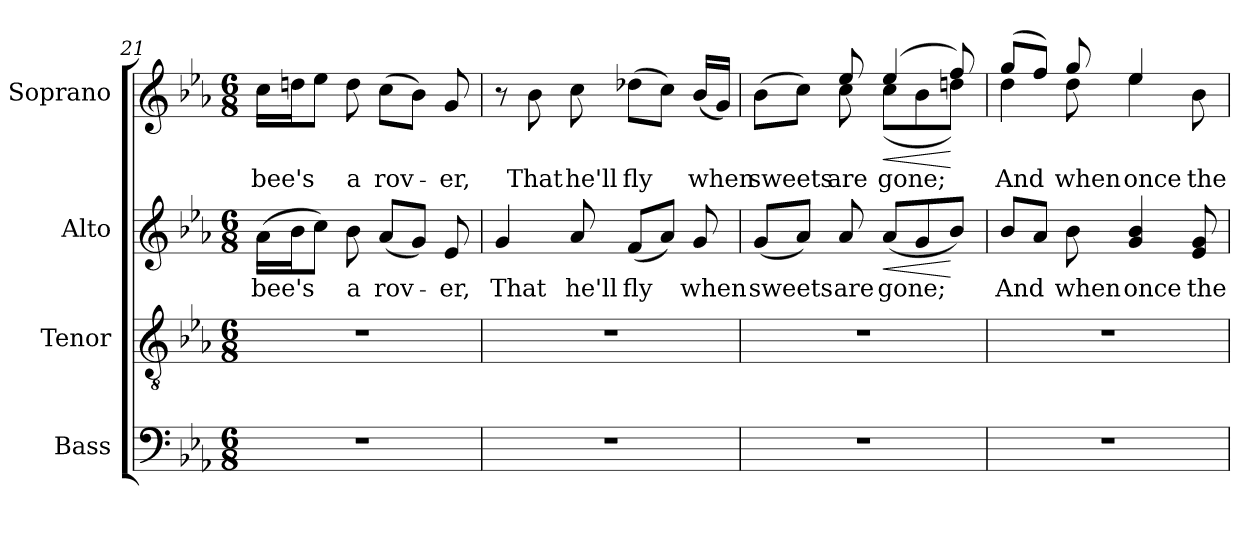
**kern	**kern	**kern	**text	**dynam	**kern	**text	**dynam
*part4	*part3	*part2	*part2	*part2	*part1	*part1	*part1
*staff4	*staff3	*staff2	*staff2	*staff2	*staff1	*staff1	*staff1
*I"Bass	*I"Tenor	*I"Alto	*	*	*I"Soprano	*	*
*I'B.	*I'T.	*I'A.	*	*	*I'S.	*	*
*clefF4	*clefGv2	*clefG2	*	*	*clefG2	*	*
*	*ITrd7c12	*	*	*	*	*	*
*k[b-e-a-]	*k[b-e-a-]	*k[b-e-a-]	*	*	*k[b-e-a-]	*	*
*E-:	*E-:	*E-:	*	*	*E-:	*	*
*M6/8	*M6/8	*M6/8	*	*	*M6/8	*	*
=21	=21	=21	=21	=21	=21	=21	=21
!LO:N:vis=1	!LO:N:vis=1	!	!	!	!	!	!
!	!	!	!LO:LY:b:color=#000000	!	!	!	!
!	!	!	!	!	!	!LO:LY:b:color=#000000	!
2.r	2.r	(16a-i\LL	bee's	.	16cci\LL	bee's	.
.	.	16b-i\J	.	.	16ddni\J	.	.
.	.	8cci\J)	.	.	8ee-i\J	.	.
!	!	!	!LO:LY:b:color=#000000	!	!	!	!
!	!	!	!	!	!	!LO:LY:b:color=#000000	!
.	.	8b-i\	a	.	8ddi\	a	.
!	!	!	!LO:LY:b:color=#000000	!	!	!	!
!	!	!	!	!	!	!LO:LY:b:color=#000000	!
.	.	(8a-i/L	rov-	.	(8cci\L	rov-	.
.	.	8gi/J)	.	.	8b-i\J)	.	.
!	!	!	!LO:LY:b:color=#000000	!	!	!	!
!	!	!	!	!	!	!LO:LY:b:color=#000000	!
.	.	8e-i/	-er,	.	8gi/	-er,	.
=22	=22	=22	=22	=22	=22	=22	=22
!LO:N:vis=1	!LO:N:vis=1	!	!	!	!	!	!
!	!	!	!LO:LY:b:color=#000000	!	!	!	!
2.r	2.r	4gi/	That	.	8r	.	.
!	!	!	!	!	!	!LO:LY:b:color=#000000	!
.	.	.	.	.	8b-i\	That	.
!	!	!	!LO:LY:b:color=#000000	!	!	!	!
!	!	!	!	!	!	!LO:LY:b:color=#000000	!
.	.	8a-i/	he'll	.	8cci\	he'll	.
!	!	!	!LO:LY:b:color=#000000	!	!	!	!
!	!	!	!	!	!	!LO:LY:b:color=#000000	!
.	.	(8fi/L	fly	.	(8dd-Xi\L	fly	.
.	.	8a-i/J)	.	.	8cci\J)	.	.
!	!	!	!LO:LY:b:color=#000000	!	!	!	!
!	!	!	!	!	!	!LO:LY:b:color=#000000	!
.	.	8gi/	when	.	(16b-i/LL	when	.
.	.	.	.	.	16gi/JJ)	.	.
!!LO:LB:g=z
=23	=23	=23	=23	=23	=23	=23	=23
!LO:N:vis=1	!LO:N:vis=1	!	!	!	!	!	!
!	!	!	!LO:LY:b:color=#000000	!	!	!	!
*	*	*	*	*	*^	*	*
!	!	!	!	!	!	!	!LO:LY:b:color=#000000	!
2.r	2.r	(8gi/L	sweets	.	4ryy	(8b-i\L	sweets	.
.	.	8a-i/J)	.	.	.	8cci\J)	.	.
!	!	!	!LO:LY:b:color=#000000	!	!	!	!	!
!	!	!	!	!	!	!	!LO:LY:b:color=#000000	!
.	.	8a-i/	are	.	8ee-i/	8cci\	are	.
!	!	!	!LO:LY:b:color=#000000	!LO:HP:b	!	!	!	!
!	!	!	!	!	!	!	!LO:LY:b:color=#000000	!LO:HP:b
.	.	(8a-i/L	gone;	<	(4ee-i/	(8cci\L	gone;	<
.	.	8gi/	.	.	.	8b-i\	.	.
.	.	8b-i/J)	.	[	8ffi/)	8ddni\J)	.	[
=24	=24	=24	=24	=24	=24	=24	=24	=24
!LO:N:vis=1	!LO:N:vis=1	!	!	!	!	!	!	!
!	!	!	!LO:LY:b:color=#000000	!	!	!	!	!
!	!	!	!	!	!	!	!LO:LY:b:color=#000000	!
2.r	2.r	8b-i/L	And	.	(8ggi/L	4ddi\	And	.
.	.	8a-i/J	.	.	8ffi/J)	.	.	.
!	!	!	!LO:LY:b:color=#000000	!	!	!	!	!
!	!	!	!	!	!	!	!LO:LY:b:color=#000000	!
.	.	8b-i\	when	.	8ggi/	8ddi\	when	.
!	!	!	!LO:LY:b:color=#000000	!	!	!	!	!
!	!	!	!	!	!	!	!LO:LY:b:color=#000000	!
.	.	4gi/ 4b-i	once	.	4ee-i/	4ee-i\	once	.
!	!	!	!LO:LY:b:color=#000000	!	!	!	!	!
!	!	!	!	!	!	!	!LO:LY:b:color=#000000	!
.	.	8e-i/ 8gi	the	.	8ryy	8b-i\	the	.
*	*	*	*	*	*v	*v	*	*
=	=	=	=	=	=	=	=
*-	*-	*-	*-	*-	*-	*-	*-
